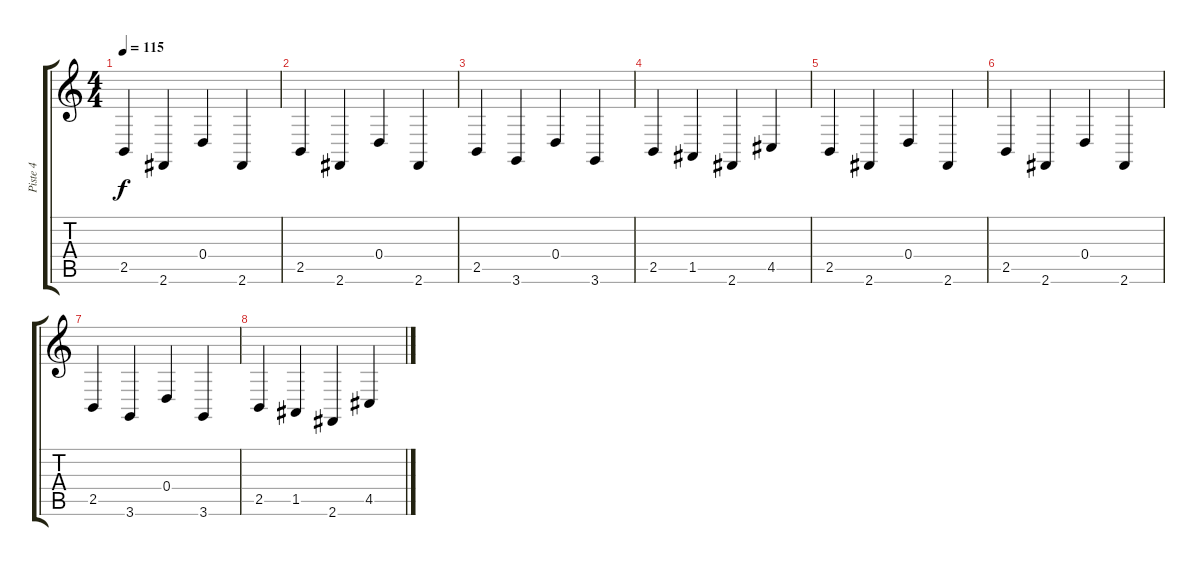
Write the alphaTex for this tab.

\track ("Piste 4" "Piste 4") {instrument churchorgan}
\staff {score tabs}
\tuning (E4 B3 G3 D3 A2 E2) {hide}
\ts (4 4)
\tempo 115
\clef g2
\ks c
2.5.4{dy f} 2.6.4 0.4.4 2.6.4 |
2.5.4 2.6.4 0.4.4 2.6.4 |
2.5.4 3.6.4 0.4.4 3.6.4 |
2.5.4 1.5.4 2.6.4 4.5.4 |
2.5.4 2.6.4 0.4.4 2.6.4 |
2.5.4 2.6.4 0.4.4 2.6.4 |
2.5.4 3.6.4 0.4.4 3.6.4 |
2.5.4 1.5.4 2.6.4 4.5.4
